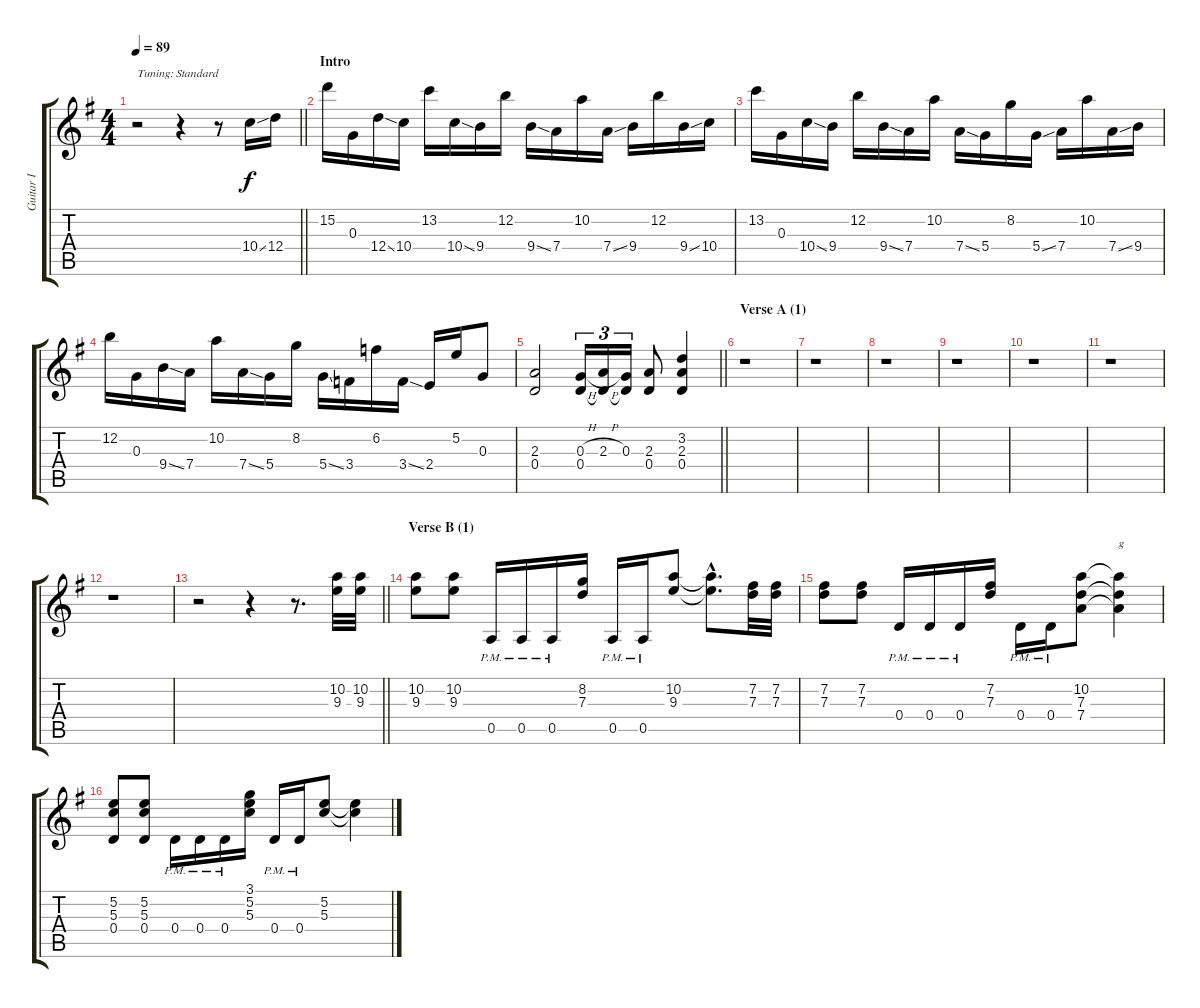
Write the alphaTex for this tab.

\track ("Guitar I" "Guitar I") {instrument distortionguitar}
\staff {score tabs}
\tuning (E4 B3 G3 D3 A2 E2) {hide}
\ts (4 4)
\tempo 89
\clef g2
\barLineRight lightlight
\ks g
r.2{txt "Tuning: Standard" dy f instrument distortionguitar} r.4 r.8 10.4{ss}.16 12.4.16 |
\section ("" "Intro")
15.2.16 0.3.16 12.4{ss}.16 10.4.16 13.2.16 10.4{ss}.16 9.4.16 12.2.16 9.4{ss}.16 7.4.16 10.2.16 7.4{ss}.16 9.4.16 12.2.16 9.4{ss}.16 10.4.16 |
13.2.16 0.3.16 10.4{ss}.16 9.4.16 12.2.16 9.4{ss}.16 7.4.16 10.2.16 7.4{ss}.16 5.4.16 8.2.16 5.4{ss}.16 7.4.16 10.2.16 7.4{ss}.16 9.4.16 |
12.2.16 0.3.16 9.4{ss}.16 7.4.16 10.2.16 7.4{ss}.16 5.4.16 8.2.16 5.4{ss}.16 3.4.16 6.2.16 3.4{ss}.16 2.4.16 5.2.16 0.3.8 |
\barLineRight lightlight
(2.3 0.4).2 (0.3{h} 0.4).16{tu (3 2)} (2.3{h} 0.4{t}).16{tu (3 2)} (0.3 0.4{t}).16{tu (3 2)} (2.3 0.4).8 (3.2 2.3 0.4).4 |
\section ("" "Verse A (1)")
r.1 |
r.1 |
r.1 |
r.1 |
r.1 |
r.1 |
r.1 |
\barLineRight lightlight
r.2 r.4 r.8{d} (10.2 9.3).32 (10.2 9.3).32 |
\section ("" "Verse B (1)")
(10.2 9.3).8 (10.2 9.3).8 0.5{pm}.16 0.5{pm}.16 0.5{pm}.16 (8.2 7.3).16 0.5{pm}.16 0.5{pm}.16 (10.2 9.3).8 (10.2{hac t} 9.3{hac t}).8{d} (7.2 7.3).32 (7.2 7.3).32 |
(7.2 7.3).8 (7.2 7.3).8 0.4{pm}.16 0.4{pm}.16 0.4{pm}.16 (7.2 7.3).16 0.4{pm}.16 0.4{pm}.16 (10.2 7.3 7.4).8 (10.2{t} 7.3{t} 7.4{t}).4{txt "g"} |
(5.2 5.3 0.4).8 (5.2 5.3 0.4).8 0.4{pm}.16 0.4{pm}.16 0.4{pm}.16 (3.1 5.2 5.3).16 0.4{pm}.16 0.4{pm}.16 (5.2 5.3).8 (5.2{t} 5.3{t}).4
